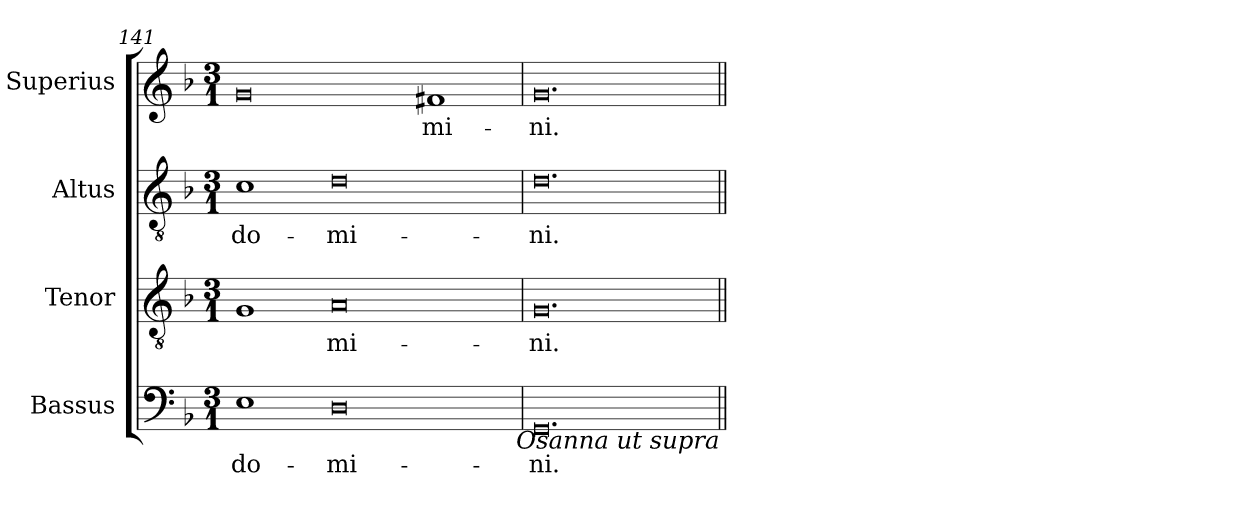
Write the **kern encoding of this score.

**kern	**text	**kern	**text	**kern	**text	**kern	**text
*part4	*part4	*part3	*part3	*part2	*part2	*part1	*part1
*staff4	*staff4	*staff3	*staff3	*staff2	*staff2	*staff1	*staff1
*I"Bassus	*	*I"Tenor	*	*I"Altus	*	*I"Superius	*
*I'B	*	*I'T	*	*I'A	*	*I'S	*
*clefF4	*	*clefGv2	*	*clefGv2	*	*clefG2	*
*k[b-]	*	*k[b-]	*	*k[b-]	*	*k[b-]	*
*M3/1	*	*M3/1	*	*M3/1	*	*M3/1	*
=141	=141	=141	=141	=141	=141	=141	=141
1E	do-	1G	.	1c	do-	0g	.
0D	-mi-	0A	-mi-	0d	-mi-	.	.
.	.	.	.	.	.	1f#X	-mi-
=142	=142	=142	=142	=142	=142	=142	=142
0.GG	-ni.	0.G	-ni.	0.d	-ni.	0.g	-ni.
!LO:TX:b:i:rj:t=Osanna ut supra	!	!	!	!	!	!	!
=||	=||	=||	=||	=||	=||	=||	=||
*-	*-	*-	*-	*-	*-	*-	*-
